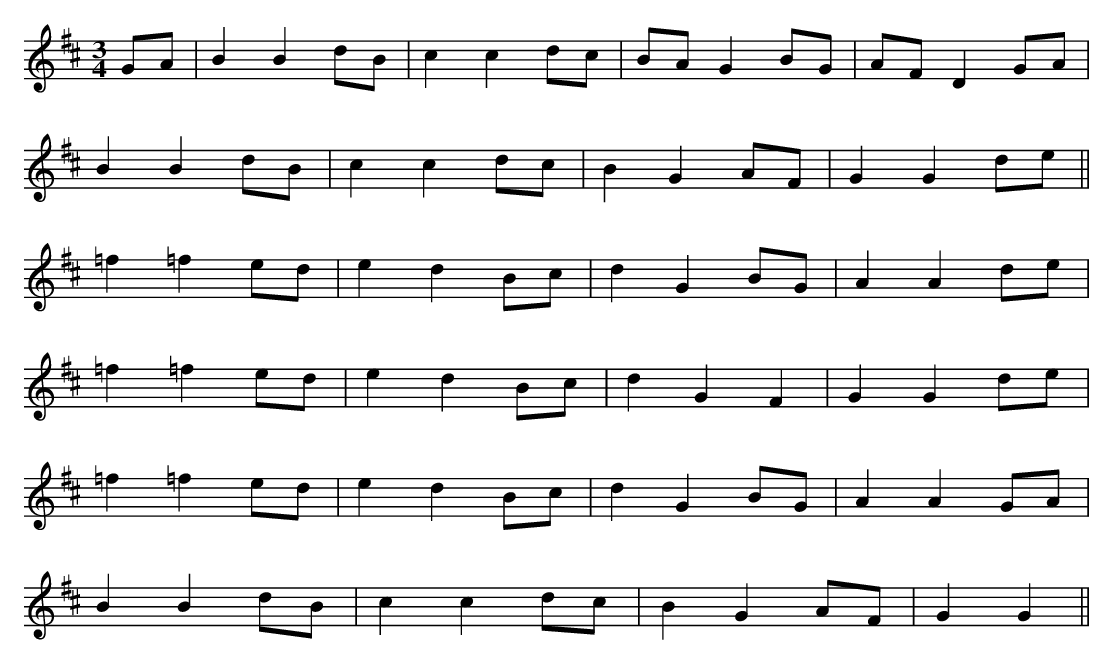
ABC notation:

X:1
M:3/4
K:D
GA|B2 B2 dB|c2 c2 dc|BA G2 BG|AF D2 GA|
B2 B2 dB|c2 c2 dc|B2 G2 AF|G2 G2 de||
=f2 =f2 ed|e2 d2 Bc|d2 G2 BG|A2 A2 de|
=f2 =f2 ed|e2 d2 Bc|d2 G2 F2|G2 G2 de|
=f2 =f2 ed|e2 d2 Bc|d2 G2 BG|A2 A2 GA|
B2 B2 dB|c2 c2 dc|B2 G2 AF|G2 G2||
